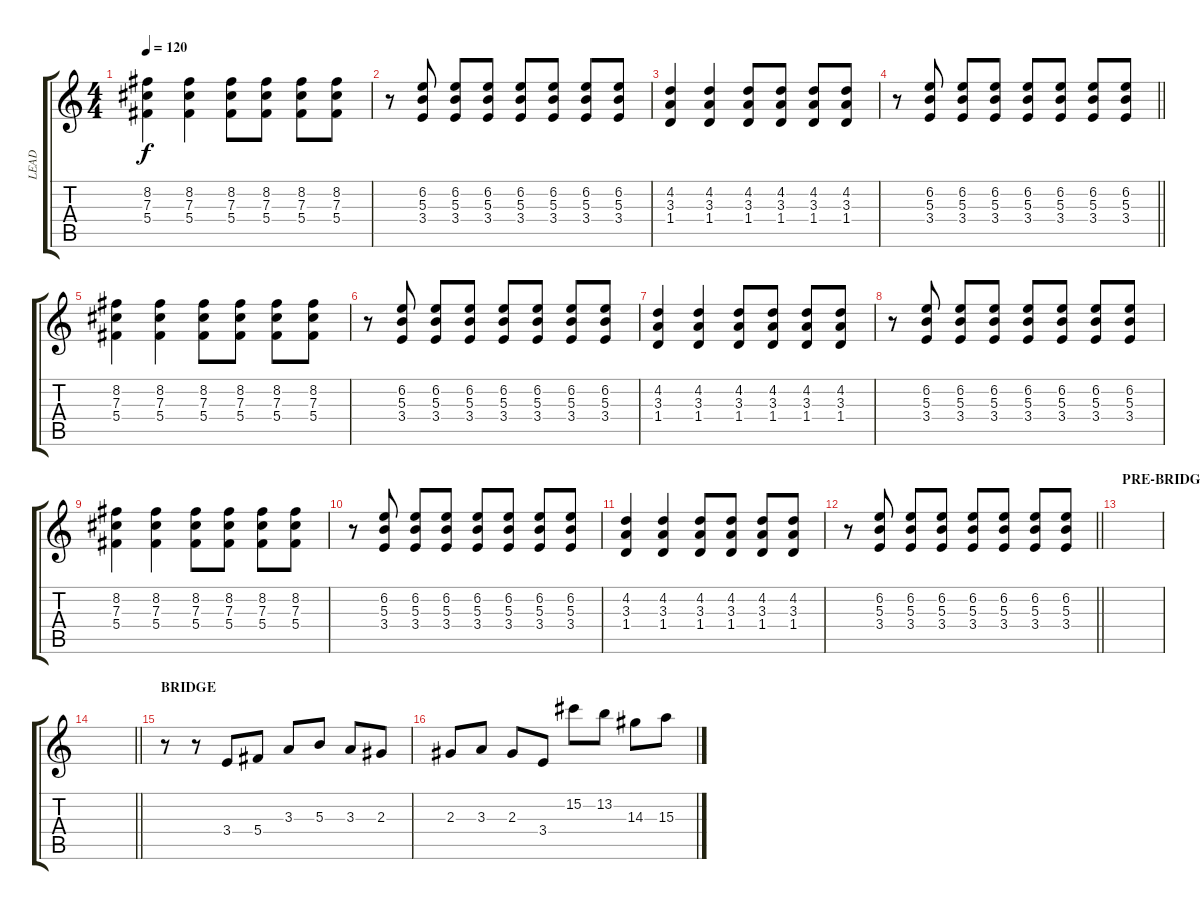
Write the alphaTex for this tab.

\track ("LEAD" "LEAD") {instrument distortionguitar}
\staff {score tabs}
\tuning (Eb4 Bb3 Gb3 Db3 Ab2 Db2) {hide}
\ts (4 4)
\tempo 120
\clef g2
\ks c
(8.2 7.3 5.4).4{dy f} (8.2 7.3 5.4).4 (8.2 7.3 5.4).8 (8.2 7.3 5.4).8 (8.2 7.3 5.4).8 (8.2 7.3 5.4).8 |
r.8 (6.2 5.3 3.4).8 (6.2 5.3 3.4).8 (6.2 5.3 3.4).8 (6.2 5.3 3.4).8 (6.2 5.3 3.4).8 (6.2 5.3 3.4).8 (6.2 5.3 3.4).8 |
(4.2 3.3 1.4).4 (4.2 3.3 1.4).4 (4.2 3.3 1.4).8 (4.2 3.3 1.4).8 (4.2 3.3 1.4).8 (4.2 3.3 1.4).8 |
\barLineRight lightlight
r.8 (6.2 5.3 3.4).8 (6.2 5.3 3.4).8 (6.2 5.3 3.4).8 (6.2 5.3 3.4).8 (6.2 5.3 3.4).8 (6.2 5.3 3.4).8 (6.2 5.3 3.4).8 |
\section ("" "")
(8.2 7.3 5.4).4 (8.2 7.3 5.4).4 (8.2 7.3 5.4).8 (8.2 7.3 5.4).8 (8.2 7.3 5.4).8 (8.2 7.3 5.4).8 |
r.8 (6.2 5.3 3.4).8 (6.2 5.3 3.4).8 (6.2 5.3 3.4).8 (6.2 5.3 3.4).8 (6.2 5.3 3.4).8 (6.2 5.3 3.4).8 (6.2 5.3 3.4).8 |
(4.2 3.3 1.4).4 (4.2 3.3 1.4).4 (4.2 3.3 1.4).8 (4.2 3.3 1.4).8 (4.2 3.3 1.4).8 (4.2 3.3 1.4).8 |
r.8 (6.2 5.3 3.4).8 (6.2 5.3 3.4).8 (6.2 5.3 3.4).8 (6.2 5.3 3.4).8 (6.2 5.3 3.4).8 (6.2 5.3 3.4).8 (6.2 5.3 3.4).8 |
(8.2 7.3 5.4).4 (8.2 7.3 5.4).4 (8.2 7.3 5.4).8 (8.2 7.3 5.4).8 (8.2 7.3 5.4).8 (8.2 7.3 5.4).8 |
r.8 (6.2 5.3 3.4).8 (6.2 5.3 3.4).8 (6.2 5.3 3.4).8 (6.2 5.3 3.4).8 (6.2 5.3 3.4).8 (6.2 5.3 3.4).8 (6.2 5.3 3.4).8 |
(4.2 3.3 1.4).4 (4.2 3.3 1.4).4 (4.2 3.3 1.4).8 (4.2 3.3 1.4).8 (4.2 3.3 1.4).8 (4.2 3.3 1.4).8 |
\barLineRight lightlight
r.8 (6.2 5.3 3.4).8 (6.2 5.3 3.4).8 (6.2 5.3 3.4).8 (6.2 5.3 3.4).8 (6.2 5.3 3.4).8 (6.2 5.3 3.4).8 (6.2 5.3 3.4).8 |
\section ("" "PRE-BRIDGE")
|
\barLineRight lightlight
|
\section ("" "BRIDGE")
r.8 r.8 3.4.8 5.4.8 3.3.8 5.3.8 3.3.8 2.3.8 |
2.3.8 3.3.8 2.3.8 3.4.8 15.2.8 13.2.8 14.3.8 15.3.8
